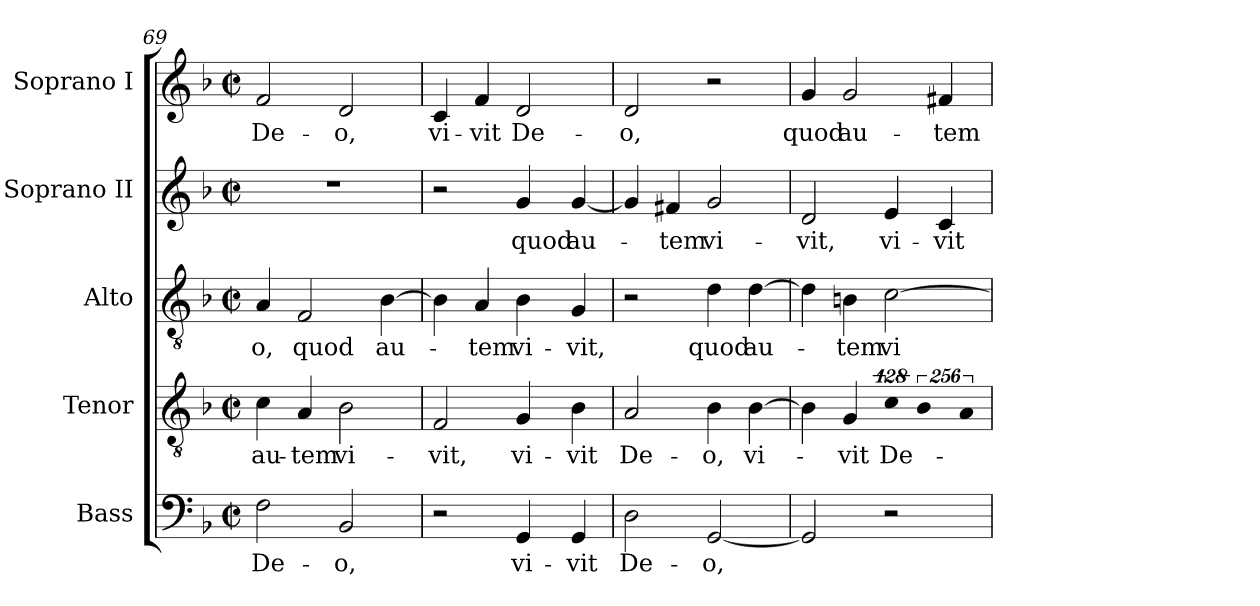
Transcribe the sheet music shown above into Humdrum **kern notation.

**kern	**text	**kern	**text	**kern	**text	**kern	**text	**kern	**text
*part5	*part5	*part4	*part4	*part3	*part3	*part2	*part2	*part1	*part1
*staff5	*staff5	*staff4	*staff4	*staff3	*staff3	*staff2	*staff2	*staff1	*staff1
*I"Bass	*	*I"Tenor	*	*I"Alto	*	*I"Soprano II	*	*I"Soprano I	*
*I'B	*	*I'T	*	*I'A	*	*I'S 2	*	*I'S 1	*
*clefF4	*	*clefGv2	*	*clefGv2	*	*clefG2	*	*clefG2	*
*ITrd7c12	*	*ITrd7c12	*	*	*	*	*	*	*
*k[b-]	*	*k[b-]	*	*k[b-]	*	*k[b-]	*	*k[b-]	*
*F:	*	*F:	*	*F:	*	*F:	*	*F:	*
*M2/2	*	*M2/2	*	*M2/2	*	*M2/2	*	*M2/2	*
*met(c|)	*	*met(c|)	*	*met(c|)	*	*met(c|)	*	*met(c|)	*
=69	=69	=69	=69	=69	=69	=69	=69	=69	=69
!	!LO:LY:b:color=#000000	!	!	!	!	!	!	!	!
!	!	!	!LO:LY:b:color=#000000	!	!	!	!	!	!
!	!	!	!	!	!LO:LY:b:color=#000000	!	!	!	!
!	!	!	!	!	!	!	!	!	!LO:LY:b:color=#000000
2FFi\	De-	4Ci\	au-	4Ai/	-o,	1r	.	2fi/	De-
!	!	!	!LO:LY:b:color=#000000	!	!	!	!	!	!
!	!	!	!	!	!LO:LY:b:color=#000000	!	!	!	!
.	.	4AAi/	-tem	2Fi/	quod	.	.	.	.
!	!LO:LY:b:color=#000000	!	!	!	!	!	!	!	!
!	!	!	!LO:LY:b:color=#000000	!	!	!	!	!	!
!	!	!	!	!	!	!	!	!	!LO:LY:b:color=#000000
2BBB-i/	-o,	2BB-i\	vi-	.	.	.	.	2di/	-o,
!	!	!	!	!	!LO:LY:b:color=#000000	!	!	!	!
.	.	.	.	[>4B-i\	au-	.	.	.	.
=70	=70	=70	=70	=70	=70	=70	=70	=70	=70
!	!	!	!LO:LY:b:color=#000000	!	!	!	!	!	!
!	!	!	!	!	!	!	!	!	!LO:LY:b:color=#000000
2r	.	2FFi/	-vit,	4B-i\]	.	2r	.	4ci/	vi-
!	!	!	!	!	!LO:LY:b:color=#000000	!	!	!	!
!	!	!	!	!	!	!	!	!	!LO:LY:b:color=#000000
.	.	.	.	4Ai/	-tem	.	.	4fi/	-vit
!	!LO:LY:b:color=#000000	!	!	!	!	!	!	!	!
!	!	!	!LO:LY:b:color=#000000	!	!	!	!	!	!
!	!	!	!	!	!LO:LY:b:color=#000000	!	!	!	!
!	!	!	!	!	!	!	!LO:LY:b:color=#000000	!	!
!	!	!	!	!	!	!	!	!	!LO:LY:b:color=#000000
4GGGi/	vi-	4GGi/	vi-	4B-i\	vi-	4gi/	quod	2di/	De-
!	!LO:LY:b:color=#000000	!	!	!	!	!	!	!	!
!	!	!	!LO:LY:b:color=#000000	!	!	!	!	!	!
!	!	!	!	!	!LO:LY:b:color=#000000	!	!	!	!
!	!	!	!	!	!	!	!LO:LY:b:color=#000000	!	!
4GGGi/	-vit	4BB-i\	-vit	4Gi/	-vit,	[<4gi/	au-	.	.
!!LO:PB:g=z
=71	=71	=71	=71	=71	=71	=71	=71	=71	=71
!	!LO:LY:b:color=#000000	!	!	!	!	!	!	!	!
!	!	!	!LO:LY:b:color=#000000	!	!	!	!	!	!
!	!	!	!	!	!	!	!	!	!LO:LY:b:color=#000000
2DDi\	De-	2AAi/	De-	2r	.	4gi/]	.	2di/	-o,
!	!	!	!	!	!	!	!LO:LY:b:color=#000000	!	!
.	.	.	.	.	.	4f#Xi/	-tem	.	.
!	!LO:LY:b:color=#000000	!	!	!	!	!	!	!	!
!	!	!	!LO:LY:b:color=#000000	!	!	!	!	!	!
!	!	!	!	!	!LO:LY:b:color=#000000	!	!	!	!
!	!	!	!	!	!	!	!LO:LY:b:color=#000000	!	!
[<2GGGi/	-o,	4BB-i\	-o,	4di\	quod	2gi/	vi-	2r	.
!	!	!	!LO:LY:b:color=#000000	!	!	!	!	!	!
!	!	!	!	!	!LO:LY:b:color=#000000	!	!	!	!
.	.	[>4BB-i\	vi-	[>4di\	au-	.	.	.	.
=72	=72	=72	=72	=72	=72	=72	=72	=72	=72
!	!	!	!	!	!	!	!LO:LY:b:color=#000000	!	!
!	!	!	!	!	!	!	!	!	!LO:LY:b:color=#000000
2GGGi/]	.	4BB-i\]	.	4di\]	.	2di/	-vit,	4gi/	quod
!	!	!	!LO:LY:b:color=#000000	!	!	!	!	!	!
!	!	!	!	!	!LO:LY:b:color=#000000	!	!	!	!
!	!	!	!	!	!	!	!	!	!LO:LY:b:color=#000000
.	.	4GGi/	-vit	4Bni\	-tem	.	.	2gi/	au-
!	!	!LO:N:vis=4	!	!	!	!	!	!	!
!	!	!	!LO:LY:b:color=#000000	!	!	!	!	!	!
!	!	!	!	!	!LO:LY:b:color=#000000	!	!	!	!
!	!	!	!	!	!	!	!LO:LY:b:color=#000000	!	!
2r	.	512%85Ci\	De-	[>2ci\	vi-	4ei/	vi-	.	.
!	!	!LO:N:vis=4	!	!	!	!	!	!	!
.	.	1024%171BB-i\	.	.	.	.	.	.	.
!	!	!	!	!	!	!	!LO:LY:b:color=#000000	!	!
!	!	!	!	!	!	!	!	!	!LO:LY:b:color=#000000
.	.	.	.	.	.	4ci/	-vit	4f#Xi/	-tem
!	!	!LO:N:vis=4	!	!	!	!	!	!	!
.	.	1024%171AAi/	.	.	.	.	.	.	.
=	=	=	=	=	=	=	=	=	=
*-	*-	*-	*-	*-	*-	*-	*-	*-	*-
